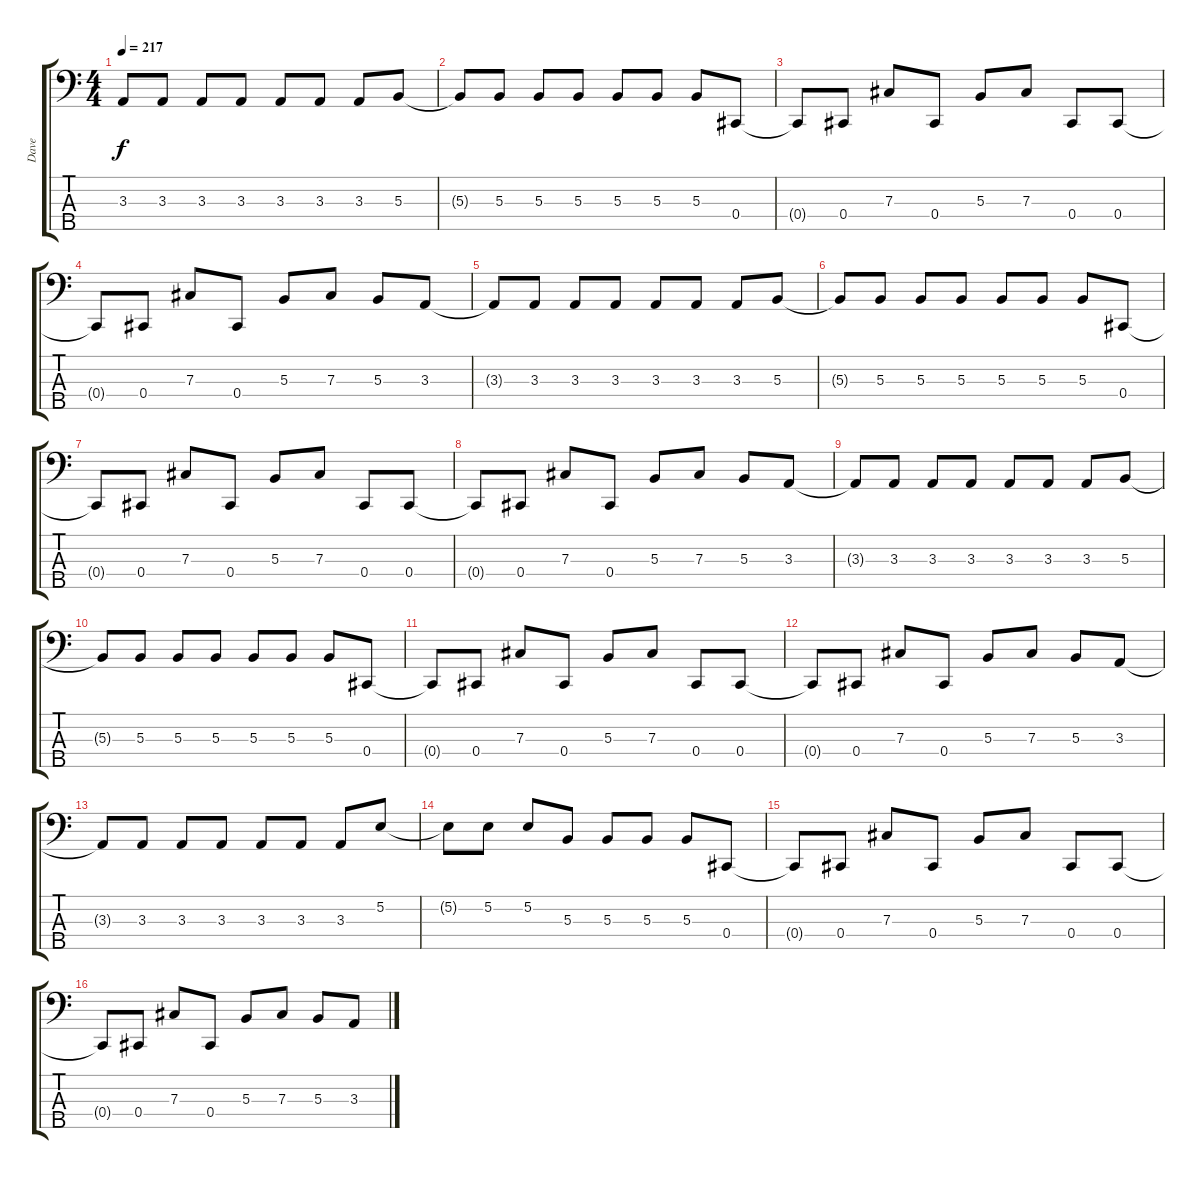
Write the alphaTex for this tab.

\track ("Dave" "Dave") {instrument electricbasspick}
\staff {score tabs}
\tuning (E2 B1 Gb1 Db1 B0) {hide}
\ts (4 4)
\tempo 217
\clef f4
\ks c
3.3{t}.8{dy f} 3.3.8 3.3.8 3.3.8 3.3.8 3.3.8 3.3.8 5.3.8 |
5.3{t}.8 5.3.8 5.3.8 5.3.8 5.3.8 5.3.8 5.3.8 0.4.8 |
0.4{t}.8 0.4.8 7.3.8 0.4.8 5.3.8 7.3.8 0.4.8 0.4.8 |
0.4{t}.8 0.4.8 7.3.8 0.4.8 5.3.8 7.3.8 5.3.8 3.3.8 |
3.3{t}.8 3.3.8 3.3.8 3.3.8 3.3.8 3.3.8 3.3.8 5.3.8 |
5.3{t}.8 5.3.8 5.3.8 5.3.8 5.3.8 5.3.8 5.3.8 0.4.8 |
0.4{t}.8 0.4.8 7.3.8 0.4.8 5.3.8 7.3.8 0.4.8 0.4.8 |
0.4{t}.8 0.4.8 7.3.8 0.4.8 5.3.8 7.3.8 5.3.8 3.3.8 |
3.3{t}.8 3.3.8 3.3.8 3.3.8 3.3.8 3.3.8 3.3.8 5.3.8 |
5.3{t}.8 5.3.8 5.3.8 5.3.8 5.3.8 5.3.8 5.3.8 0.4.8 |
0.4{t}.8 0.4.8 7.3.8 0.4.8 5.3.8 7.3.8 0.4.8 0.4.8 |
0.4{t}.8 0.4.8 7.3.8 0.4.8 5.3.8 7.3.8 5.3.8 3.3.8 |
3.3{t}.8 3.3.8 3.3.8 3.3.8 3.3.8 3.3.8 3.3.8 5.2.8 |
5.2{t}.8 5.2.8 5.2.8 5.3.8 5.3.8 5.3.8 5.3.8 0.4.8 |
0.4{t}.8 0.4.8 7.3.8 0.4.8 5.3.8 7.3.8 0.4.8 0.4.8 |
0.4{t}.8 0.4.8 7.3.8 0.4.8 5.3.8 7.3.8 5.3.8 3.3.8
